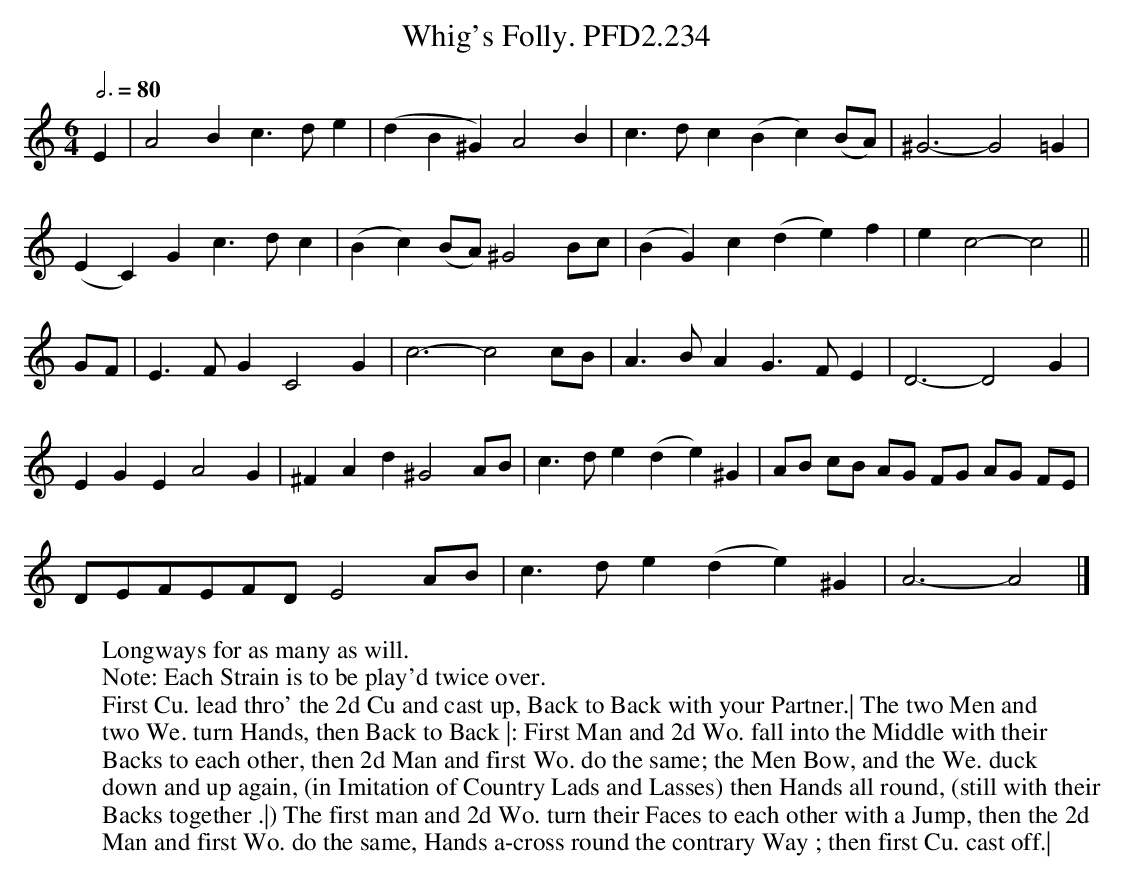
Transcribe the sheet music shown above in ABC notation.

X:1
T:Whig's Folly. PFD2.234
M:6/4
L:1/4
Q:3/4=80
K:Amin
E|A2Bc>de|(dB^G)A2B|c>dc(Bc)(B/A/)|^G3-G2=G|
(EC)Gc>dc|(Bc)(B/A/)^G2B/c/|(BG)c(de)f|ec2-c2||
G/F/|E>FGC2G|c3-c2c/B/|A>BAG>FE|D3-D2G|
EGEA2G|^FAd^G2A/B/|c>de(de)^G|A/B/ c/B/ A/G/ F/G/ A/G/ F/E/|
D/E/F/E/F/D/E2A/B/|c>de(de)^G|A3-A2|]
W:Longways for as many as will.
W:Note: Each Strain is to be play'd twice over.
W:First Cu. lead thro' the 2d Cu and cast up, Back to Back with your Partner.| The two Men and
W:two We. turn Hands, then Back to Back |: First Man and 2d Wo. fall into the Middle with their
W:Backs to each other, then 2d Man and first Wo. do the same; the Men Bow, and the We. duck
W:down and up again, (in Imitation of Country Lads and Lasses) then Hands all round, (still with their
W:Backs together .|) The first man and 2d Wo. turn their Faces to each other with a Jump, then the 2d
W:Man and first Wo. do the same, Hands a-cross round the contrary Way ; then first Cu. cast off.|
